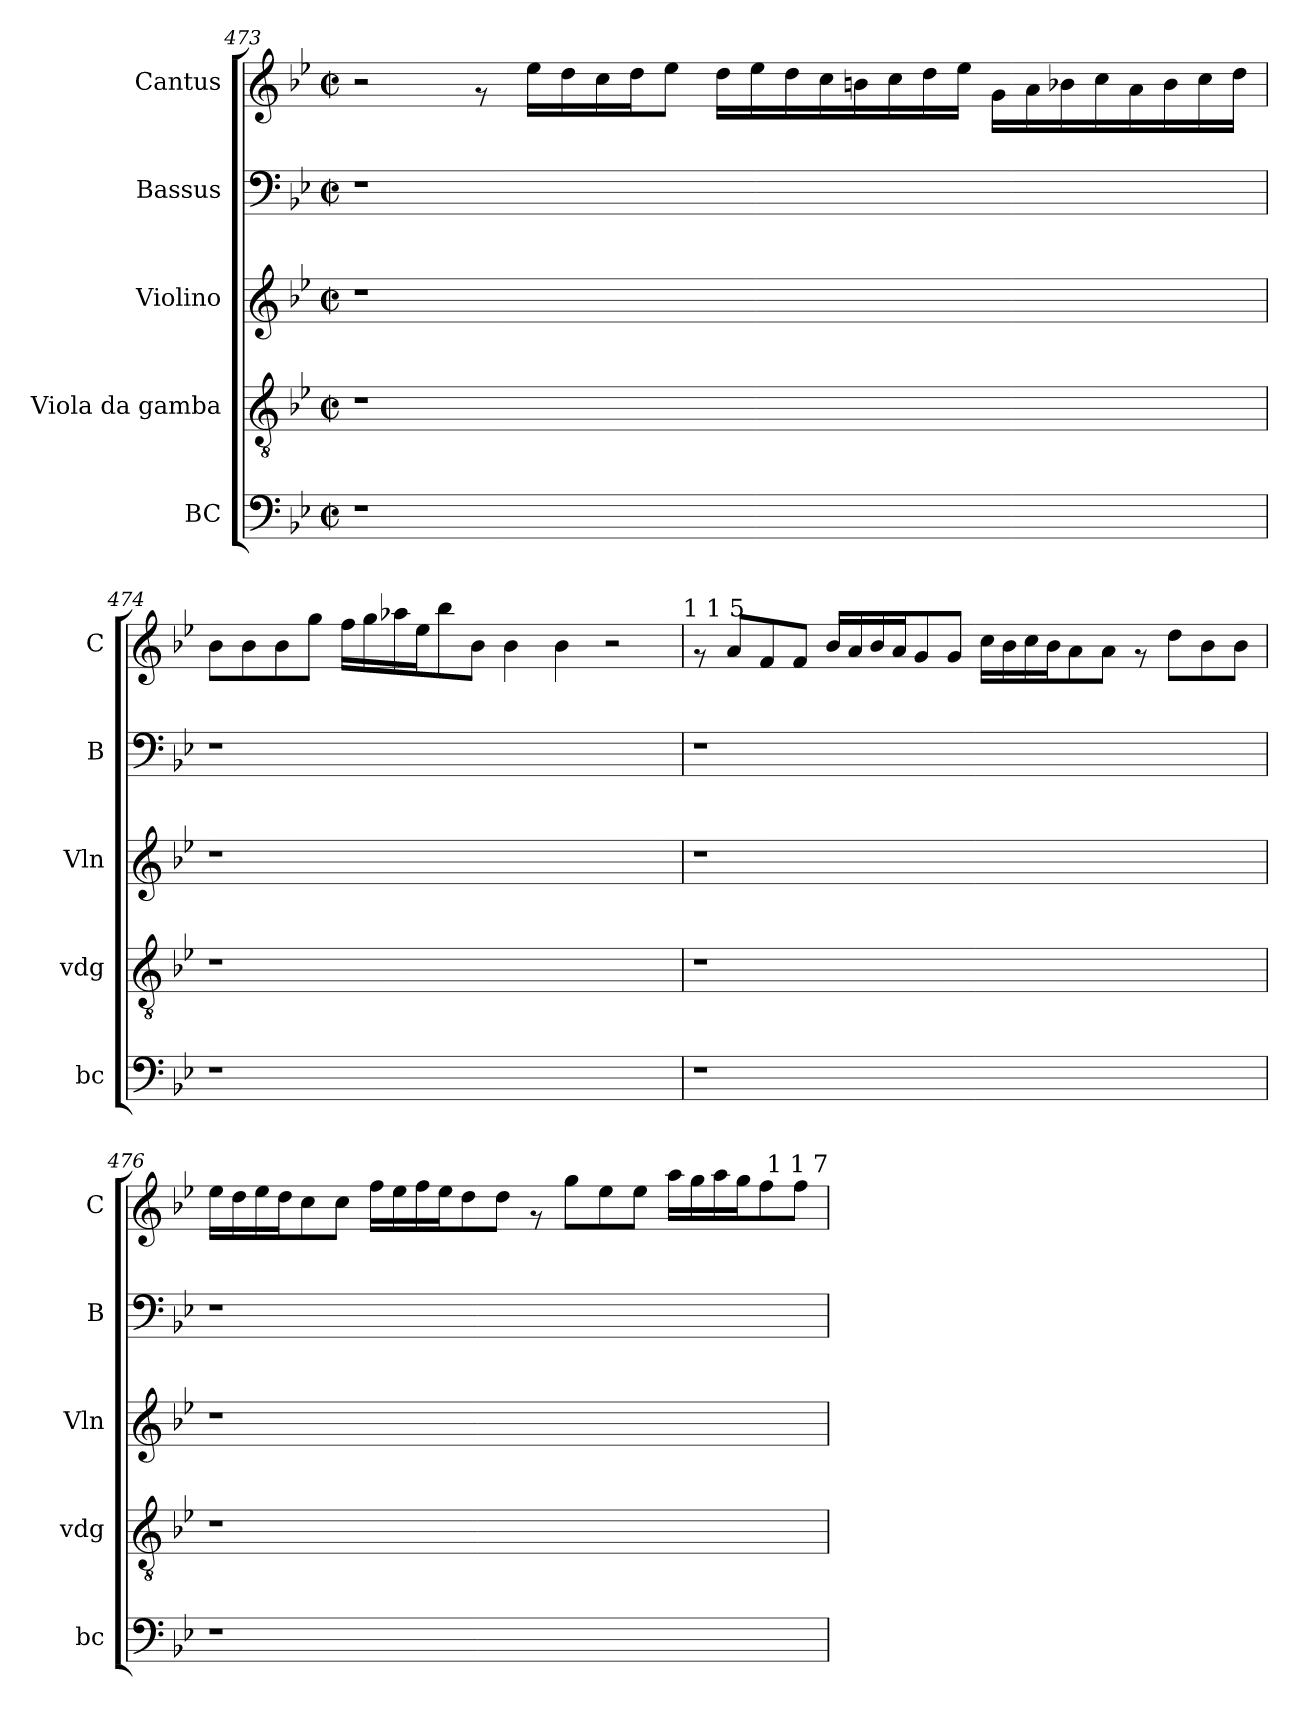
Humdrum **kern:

**kern	**kern	**kern	**kern	**kern
*part5	*part4	*part3	*part2	*part1
*staff5	*staff4	*staff3	*staff2	*staff1
*I"BC	*I"Viola da gamba	*I"Violino	*I"Bassus	*I"Cantus
*I'bc	*I'vdg	*I'Vln	*I'B	*I'C
!!LO:LB:g=z
*clefF4	*clefGv2	*clefG2	*clefF4	*clefG2
*k[b-e-]	*k[b-e-]	*k[b-e-]	*k[b-e-]	*k[b-e-]
*B-:	*B-:	*B-:	*B-:	*B-:
*M2/2	*M2/2	*M2/2	*M2/2	*M2/2
*met(c|)	*met(c|)	*met(c|)	*met(c|)	*met(c|)
=473	=473	=473	=473	=473
1r	1r	1r	1r	2r
.	.	.	.	8rf
.	.	.	.	16ee-\LL
.	.	.	.	16dd\
.	.	.	.	16cc\
.	.	.	.	16dd\J
.	.	.	.	8ee-\J
1ryy	1ryy	1ryy	1ryy	16dd\LL
.	.	.	.	16ee-\
.	.	.	.	16dd\
.	.	.	.	16cc\
.	.	.	.	16bn\
.	.	.	.	16cc\
.	.	.	.	16dd\
.	.	.	.	16ee-\JJ
.	.	.	.	16g\LL
.	.	.	.	16a\
.	.	.	.	16b-X\
.	.	.	.	16cc\
.	.	.	.	16a\
.	.	.	.	16b-\
.	.	.	.	16cc\
.	.	.	.	16dd\JJ
=474	=474	=474	=474	=474
1r	1r	1r	1r	8b-\L
.	.	.	.	8b-\
.	.	.	.	8b-\
.	.	.	.	8gg\J
.	.	.	.	16ff\LL
.	.	.	.	16gg\
.	.	.	.	16aa-X\
.	.	.	.	16ee-\J
.	.	.	.	8bb-\
.	.	.	.	8b-\J
1ryy	1ryy	1ryy	1ryy	4b-\
.	.	.	.	4b-\
.	.	.	.	2r
!	!	!	!	!LO:TX:a:t=1 1 5
!!LO:LB:g=z
=475	=475	=475	=475	=475
1r	1r	1r	1r	8rf
.	.	.	.	8a/L
.	.	.	.	8f/
.	.	.	.	8f/J
.	.	.	.	16b-/LL
.	.	.	.	16a/
.	.	.	.	16b-/
.	.	.	.	16a/J
.	.	.	.	8g/
.	.	.	.	8g/J
1ryy	1ryy	1ryy	1ryy	16cc\LL
.	.	.	.	16b-\
.	.	.	.	16cc\
.	.	.	.	16b-\J
.	.	.	.	8a\
.	.	.	.	8a\J
.	.	.	.	8rf
.	.	.	.	8dd\L
.	.	.	.	8b-\
.	.	.	.	8b-\J
=476	=476	=476	=476	=476
1r	1r	1r	1r	16ee-\LL
.	.	.	.	16dd\
.	.	.	.	16ee-\
.	.	.	.	16dd\J
.	.	.	.	8cc\
.	.	.	.	8cc\J
.	.	.	.	16ff\LL
.	.	.	.	16ee-\
.	.	.	.	16ff\
.	.	.	.	16ee-\J
.	.	.	.	8dd\
.	.	.	.	8dd\J
1ryy	1ryy	1ryy	1ryy	8rf
.	.	.	.	8gg\L
.	.	.	.	8ee-\
.	.	.	.	8ee-\J
.	.	.	.	16aa\LL
.	.	.	.	16gg\
.	.	.	.	16aa\
.	.	.	.	16gg\J
.	.	.	.	8ff\
.	.	.	.	8ff\J
!	!	!	!	!LO:TX:a:t=1 1 7
=	=	=	=	=
*-	*-	*-	*-	*-
